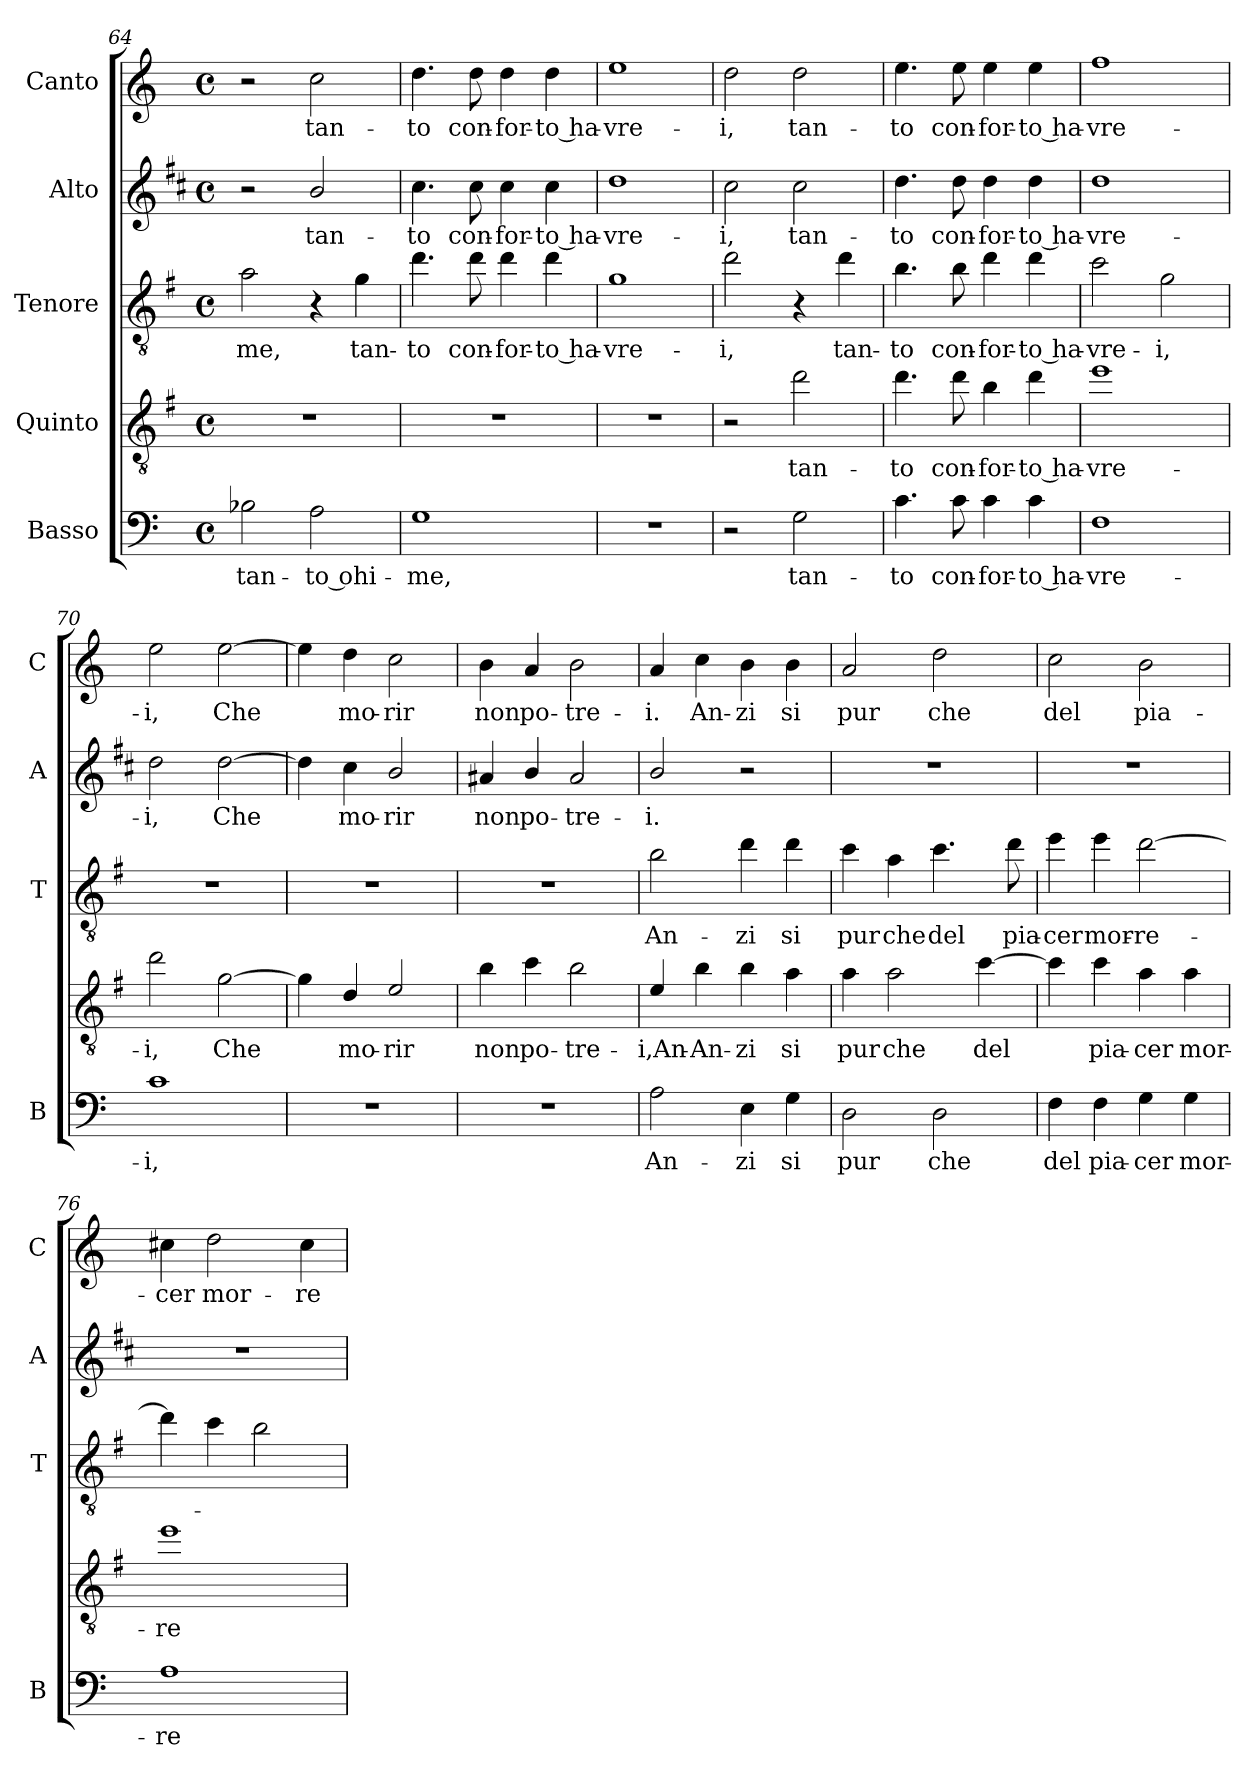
**kern	**text	**kern	**text	**kern	**text	**kern	**text	**kern	**text
*part5	*part5	*part4	*part4	*part3	*part3	*part2	*part2	*part1	*part1
*staff5	*staff5	*staff4	*staff4	*staff3	*staff3	*staff2	*staff2	*staff1	*staff1
*I"Basso	*	*I"Quinto	*	*I"Tenore	*	*I"Alto	*	*I"Canto	*
*I'B	*	*	*	*I'T	*	*I'A	*	*I'C	*
*clefF4	*	*clefGv2	*	*clefGv2	*	*clefG2	*	*clefG2	*
*	*	*ITrd4c7	*	*ITrd4c7	*	*ITrd1c2	*	*	*
*k[]	*	*k[]	*	*k[]	*	*k[]	*	*k[]	*
*C:	*	*C:	*	*C:	*	*C:	*	*C:	*
*M4/4	*	*M4/4	*	*M4/4	*	*M4/4	*	*M4/4	*
*met(c)	*	*met(c)	*	*met(c)	*	*met(c)	*	*met(c)	*
=64	=64	=64	=64	=64	=64	=64	=64	=64	=64
!	!LO:LY:b	!	!	!	!LO:LY:b	!	!	!	!
2B-X\	tan-	1r	.	2d\	-me,	2r	.	2r	.
!	!LO:LY:b	!	!	!	!	!	!LO:LY:b	!	!LO:LY:b
2A\	-to ohi-	.	.	4r	.	2a/	tan-	2cc\	tan-
!	!	!	!	!	!LO:LY:b	!	!	!	!
.	.	.	.	4c\	tan-	.	.	.	.
=65	=65	=65	=65	=65	=65	=65	=65	=65	=65
!	!LO:LY:b	!	!	!	!LO:LY:b	!	!LO:LY:b	!	!LO:LY:b
1G	-me,	1r	.	4.g\	-to	4.b\	-to	4.dd\	-to
!	!	!	!	!	!LO:LY:b	!	!LO:LY:b	!	!LO:LY:b
.	.	.	.	8g\	con-	8b\	con-	8dd\	con-
!	!	!	!	!	!LO:LY:b	!	!LO:LY:b	!	!LO:LY:b
.	.	.	.	4g\	-for-	4b\	-for-	4dd\	-for-
!	!	!	!	!	!LO:LY:b	!	!LO:LY:b	!	!LO:LY:b
.	.	.	.	4g\	-to ha-	4b\	-to ha-	4dd\	-to ha-
=66	=66	=66	=66	=66	=66	=66	=66	=66	=66
!	!	!	!	!	!LO:LY:b	!	!LO:LY:b	!	!LO:LY:b
1r	.	1r	.	1c	-vre-	1cc	-vre-	1ee	-vre-
!!LO:LB:g=z
=67	=67	=67	=67	=67	=67	=67	=67	=67	=67
!	!	!	!	!	!LO:LY:b	!	!LO:LY:b	!	!LO:LY:b
2r	.	2r	.	2g\	-i,	2b\	-i,	2dd\	-i,
!	!LO:LY:b	!	!LO:LY:b	!	!	!	!LO:LY:b	!	!LO:LY:b
2G\	tan-	2g\	tan-	4r	.	2b\	tan-	2dd\	tan-
!	!	!	!	!	!LO:LY:b	!	!	!	!
.	.	.	.	4g\	tan-	.	.	.	.
=68	=68	=68	=68	=68	=68	=68	=68	=68	=68
!	!LO:LY:b	!	!LO:LY:b	!	!LO:LY:b	!	!LO:LY:b	!	!LO:LY:b
4.c\	-to	4.g\	-to	4.e\	-to	4.cc\	-to	4.ee\	-to
!	!LO:LY:b	!	!LO:LY:b	!	!LO:LY:b	!	!LO:LY:b	!	!LO:LY:b
8c\	con-	8g\	con-	8e\	con-	8cc\	con-	8ee\	con-
!	!LO:LY:b	!	!LO:LY:b	!	!LO:LY:b	!	!LO:LY:b	!	!LO:LY:b
4c\	-for-	4e\	-for-	4g\	-for-	4cc\	-for-	4ee\	-for-
!	!LO:LY:b	!	!LO:LY:b	!	!LO:LY:b	!	!LO:LY:b	!	!LO:LY:b
4c\	-to ha-	4g\	-to ha-	4g\	-to ha-	4cc\	-to ha-	4ee\	-to ha-
=69	=69	=69	=69	=69	=69	=69	=69	=69	=69
!	!LO:LY:b	!	!LO:LY:b	!	!LO:LY:b	!	!LO:LY:b	!	!LO:LY:b
1F	-vre-	1a	-vre-	2f\	-vre-	1cc	-vre-	1ff	-vre-
!	!	!	!	!	!LO:LY:b	!	!	!	!
.	.	.	.	2c\	-i,	.	.	.	.
=70	=70	=70	=70	=70	=70	=70	=70	=70	=70
!	!LO:LY:b	!	!LO:LY:b	!	!	!	!LO:LY:b	!	!LO:LY:b
1c	-i,	2g\	-i,	1r	.	2cc\	-i,	2ee\	-i,
!	!	!	!LO:LY:b	!	!	!	!LO:LY:b	!	!LO:LY:b
.	.	[2c\	Che	.	.	[2cc\	Che	[2ee\	Che
=71	=71	=71	=71	=71	=71	=71	=71	=71	=71
1r	.	4c\]	.	1r	.	4cc\]	.	4ee\]	.
!	!	!	!LO:LY:b	!	!	!	!LO:LY:b	!	!LO:LY:b
.	.	4G/	mo-	.	.	4b\	mo-	4dd\	mo-
!	!	!	!LO:LY:b	!	!	!	!LO:LY:b	!	!LO:LY:b
.	.	2A/	-rir	.	.	2a/	-rir	2cc\	-rir
=72	=72	=72	=72	=72	=72	=72	=72	=72	=72
!	!	!	!LO:LY:b	!	!	!	!LO:LY:b	!	!LO:LY:b
1r	.	4e\	non	1r	.	4g#X/	non	4b\	non
!	!	!	!LO:LY:b	!	!	!	!LO:LY:b	!	!LO:LY:b
.	.	4f\	po-	.	.	4a/	po-	4a/	po-
!	!	!	!LO:LY:b	!	!	!	!LO:LY:b	!	!LO:LY:b
.	.	2e\	-tre-	.	.	2g#/	-tre-	2b\	-tre-
=73	=73	=73	=73	=73	=73	=73	=73	=73	=73
!	!LO:LY:b	!	!LO:LY:b	!	!LO:LY:b	!	!LO:LY:b	!	!LO:LY:b
2A\	An-	4A/	-i,An-	2e\	An-	2a/	-i.	4a/	-i.
!	!	!	!LO:LY:b	!	!	!	!	!	!LO:LY:b
.	.	4e\	-An-	.	.	.	.	4cc\	An-
!	!LO:LY:b	!	!LO:LY:b	!	!LO:LY:b	!	!	!	!LO:LY:b
4E\	-zi	4e\	-zi	4g\	-zi	2r	.	4b\	-zi
!	!LO:LY:b	!	!LO:LY:b	!	!LO:LY:b	!	!	!	!LO:LY:b
4G\	si	4d\	si	4g\	si	.	.	4b\	si
!!LO:LB:g=z
=74	=74	=74	=74	=74	=74	=74	=74	=74	=74
!	!LO:LY:b	!	!LO:LY:b	!	!LO:LY:b	!	!	!	!LO:LY:b
2D\	pur	4d\	pur	4f\	pur	1r	.	2a/	pur
!	!	!	!LO:LY:b	!	!LO:LY:b	!	!	!	!
.	.	2d\	che	4d\	che	.	.	.	.
!	!LO:LY:b	!	!	!	!LO:LY:b	!	!	!	!LO:LY:b
2D\	che	.	.	4.f\	del	.	.	2dd\	che
!	!	!	!LO:LY:b	!	!	!	!	!	!
.	.	[4f\	del	.	.	.	.	.	.
!	!	!	!	!	!LO:LY:b	!	!	!	!
.	.	.	.	8g\	pia-	.	.	.	.
=75	=75	=75	=75	=75	=75	=75	=75	=75	=75
!	!LO:LY:b	!	!	!	!LO:LY:b	!	!	!	!LO:LY:b
4F\	del	4f\]	.	4a\	-cer	1r	.	2cc\	del
!	!LO:LY:b	!	!LO:LY:b	!	!LO:LY:b	!	!	!	!
4F\	pia-	4f\	pia-	4a\	mor-	.	.	.	.
!	!LO:LY:b	!	!LO:LY:b	!	!LO:LY:b	!	!	!	!LO:LY:b
4G\	-cer	4d\	-cer	[2g\	-re-	.	.	2b\	pia-
!	!LO:LY:b	!	!LO:LY:b	!	!	!	!	!	!
4G\	mor-	4d\	mor-	.	.	.	.	.	.
=76	=76	=76	=76	=76	=76	=76	=76	=76	=76
!	!LO:LY:b	!	!LO:LY:b	!	!	!	!	!	!LO:LY:b
1A	-re-	1a	-re-	4g\]	.	1r	.	4cc#X\	-cer
!	!	!	!	!	!	!	!	!	!LO:LY:b
.	.	.	.	4f\	.	.	.	2dd\	mor-
.	.	.	.	2e\	.	.	.	.	.
!	!	!	!	!	!	!	!	!	!LO:LY:b
.	.	.	.	.	.	.	.	4cc#\	-re-
=	=	=	=	=	=	=	=	=	=
*-	*-	*-	*-	*-	*-	*-	*-	*-	*-
